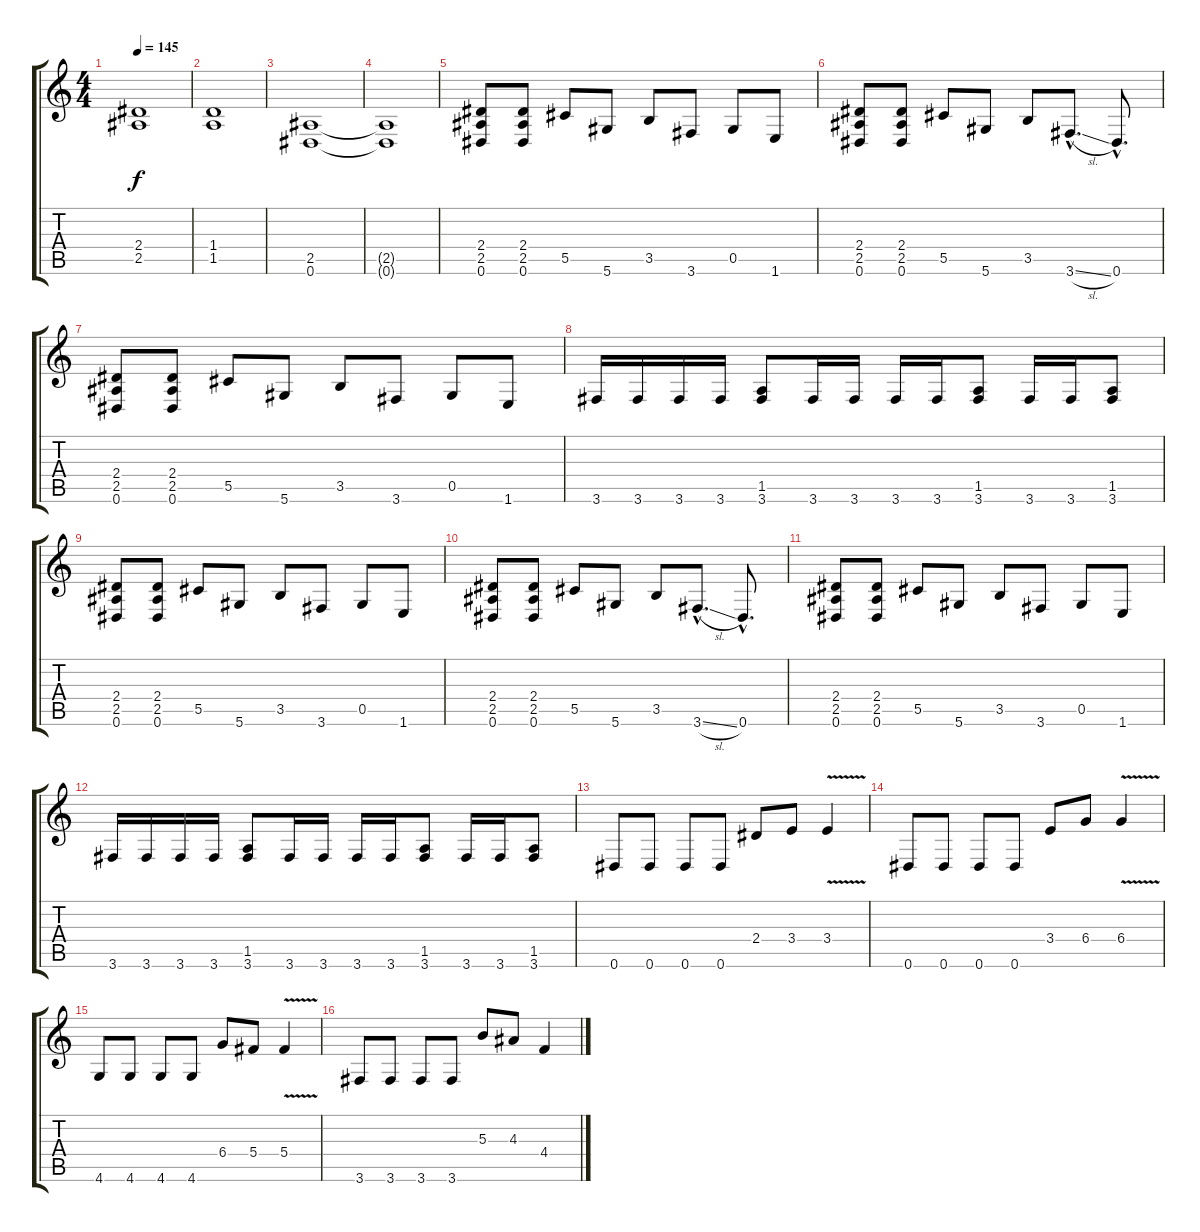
\track "" {instrument distortionguitar}
\staff {score tabs}
\tuning (Eb4 Bb3 Gb3 Db3 Ab2 Eb2) {hide}
\ts (4 4)
\tempo 145
\clef g2
\ks c
(2.4 2.5).1{dy f} |
(1.4 1.5).1 |
(2.5 0.6).1 |
(2.5{t} 0.6{t}).1 |
(2.4 2.5 0.6).8 (2.4 2.5 0.6).8 5.5.8 5.6.8 3.5.8 3.6.8 0.5.8 1.6.8 |
(2.4 2.5 0.6).8 (2.4 2.5 0.6).8 5.5.8 5.6.8 3.5.8 3.6{sl hac}.8{d} 0.6{hac}.8{d} |
(2.4 2.5 0.6).8 (2.4 2.5 0.6).8 5.5.8 5.6.8 3.5.8 3.6.8 0.5.8 1.6.8 |
3.6.16 3.6.16 3.6.16 3.6.16 (1.5 3.6).8 3.6.16 3.6.16 3.6.16 3.6.16 (1.5 3.6).8 3.6.16 3.6.16 (1.5 3.6).8 |
(2.4 2.5 0.6).8 (2.4 2.5 0.6).8 5.5.8 5.6.8 3.5.8 3.6.8 0.5.8 1.6.8 |
(2.4 2.5 0.6).8 (2.4 2.5 0.6).8 5.5.8 5.6.8 3.5.8 3.6{sl hac}.8{d} 0.6{hac}.8{d} |
(2.4 2.5 0.6).8 (2.4 2.5 0.6).8 5.5.8 5.6.8 3.5.8 3.6.8 0.5.8 1.6.8 |
3.6.16 3.6.16 3.6.16 3.6.16 (1.5 3.6).8 3.6.16 3.6.16 3.6.16 3.6.16 (1.5 3.6).8 3.6.16 3.6.16 (1.5 3.6).8 |
0.6.8 0.6.8 0.6.8 0.6.8 2.4.8 3.4.8 3.4{v}.4 |
0.6.8 0.6.8 0.6.8 0.6.8 3.4.8 6.4.8 6.4{v}.4 |
4.6.8 4.6.8 4.6.8 4.6.8 6.4.8 5.4.8 5.4{v}.4 |
3.6.8 3.6.8 3.6.8 3.6.8 5.3.8 4.3.8 4.4.4
